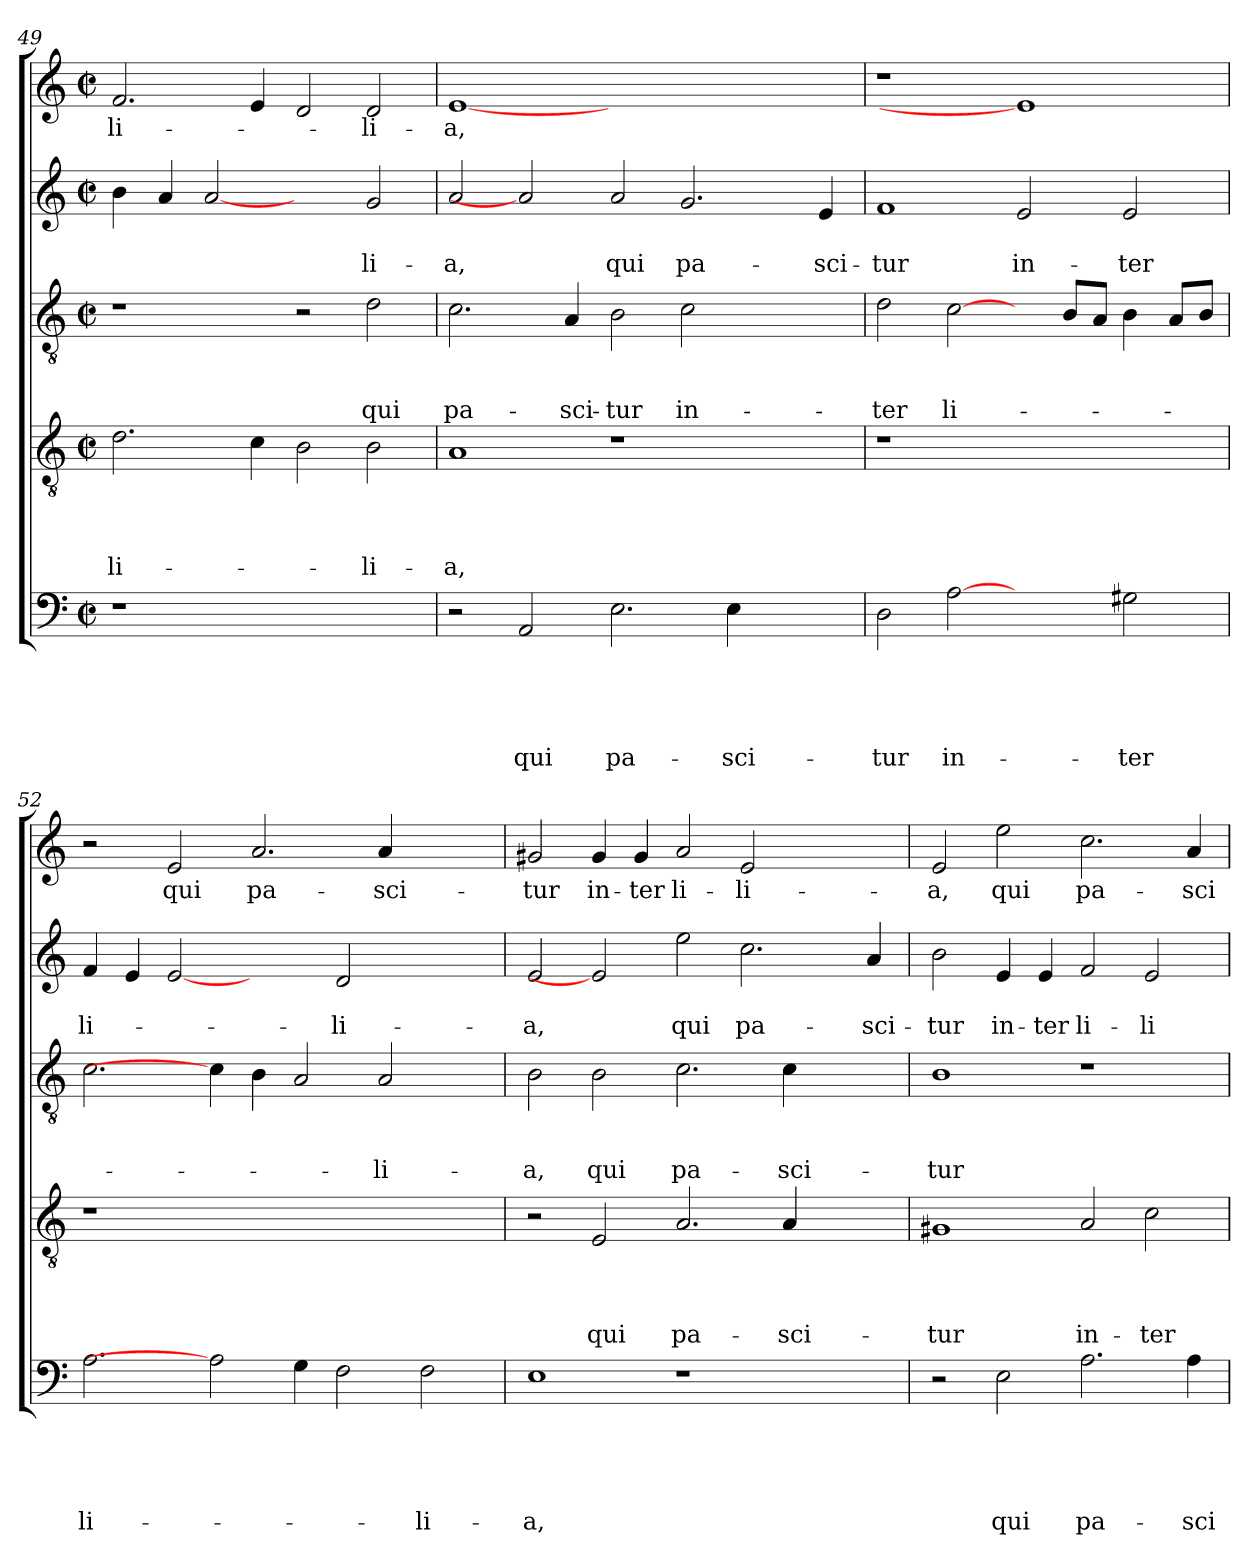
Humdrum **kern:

**kern	**text	**text	**text	**text	**text	**kern	**text	**text	**text	**text	**kern	**text	**text	**text	**kern	**text	**text	**kern	**text
*part5	*part5	*part5	*part5	*part5	*part5	*part4	*part4	*part4	*part4	*part4	*part3	*part3	*part3	*part3	*part2	*part2	*part2	*part1	*part1
*staff5	*staff5	*staff5	*staff5	*staff5	*staff5	*staff4	*staff4	*staff4	*staff4	*staff4	*staff3	*staff3	*staff3	*staff3	*staff2	*staff2	*staff2	*staff1	*staff1
!!LO:PB:g=z
*clefF4	*	*	*	*	*	*clefGv2	*	*	*	*	*clefGv2	*	*	*	*clefG2	*	*	*clefG2	*
*k[]	*	*	*	*	*	*k[]	*	*	*	*	*k[]	*	*	*	*k[]	*	*	*k[]	*
*C:	*	*	*	*	*	*C:	*	*	*	*	*C:	*	*	*	*C:	*	*	*C:	*
*M2/2	*	*	*	*	*	*M2/2	*	*	*	*	*M2/2	*	*	*	*M2/2	*	*	*M2/2	*
*met(c|)	*	*	*	*	*	*met(c|)	*	*	*	*	*met(c|)	*	*	*	*met(c|)	*	*	*met(c|)	*
=49	=49	=49	=49	=49	=49	=49	=49	=49	=49	=49	=49	=49	=49	=49	=49	=49	=49	=49	=49
1r	.	.	.	.	.	2.d\	.	.	.	li-	1r	.	.	.	4b\	.	.	2.f/	li-
.	.	.	.	.	.	.	.	.	.	.	.	.	.	.	4a/	.	.	.	.
.	.	.	.	.	.	.	.	.	.	.	.	.	.	.	[2a	.	.	.	.
.	.	.	.	.	.	4c\	.	.	.	.	.	.	.	.	.	.	.	4e/	.
1ryy	.	.	.	.	.	2B\	.	.	.	.	2r	.	.	.	2ryy	.	.	2d/	.
.	.	.	.	.	.	2B\	.	.	.	-li-	2d\	.	.	qui	2g/	.	-li-	2d/	-li-
=50	=50	=50	=50	=50	=50	=50	=50	=50	=50	=50	=50	=50	=50	=50	=50	=50	=50	=50	=50
2r	.	.	.	.	.	1A	.	.	.	-a,	2.c\	.	.	pa-	2a/	.	-a,	[1e	-a,
2AA/	.	.	.	.	qui	.	.	.	.	.	.	.	.	.	2a]	.	.	.	.
.	.	.	.	.	.	.	.	.	.	.	4A/	.	.	-sci-	.	.	.	.	.
2.E\	.	.	.	.	pa-	1r	.	.	.	.	2B\	.	.	-tur	2a/	.	qui	1.ryy	.
.	.	.	.	.	.	.	.	.	.	.	2c\	.	.	in-	2.g/	.	pa-	.	.
4E\	.	.	.	.	-sci-	.	.	.	.	.	.	.	.	.	.	.	.	.	.
2ryy	.	.	.	.	.	2ryy	.	.	.	.	2ryy	.	.	.	.	.	.	.	.
.	.	.	.	.	.	.	.	.	.	.	.	.	.	.	4e/	.	-sci-	.	.
=51	=51	=51	=51	=51	=51	=51	=51	=51	=51	=51	=51	=51	=51	=51	=51	=51	=51	=51	=51
2D\	.	.	.	.	-tur	1r	.	.	.	.	2d\	.	.	-ter	1f	.	-tur	1r	.
[2A	.	.	.	.	in-	.	.	.	.	.	[2c\	.	.	li-	.	.	.	.	.
2ryy	.	.	.	.	.	1ryy	.	.	.	.	4ryy	.	.	.	2e/	.	in-	1e]	.
.	.	.	.	.	.	.	.	.	.	.	8B/L	.	.	.	.	.	.	.	.
.	.	.	.	.	.	.	.	.	.	.	8A/J	.	.	.	.	.	.	.	.
2G#X\	.	.	.	.	-ter	.	.	.	.	.	4B\	.	.	.	2e/	.	-ter	.	.
.	.	.	.	.	.	.	.	.	.	.	8A/L	.	.	.	.	.	.	.	.
.	.	.	.	.	.	.	.	.	.	.	8B/J	.	.	.	.	.	.	.	.
=52	=52	=52	=52	=52	=52	=52	=52	=52	=52	=52	=52	=52	=52	=52	=52	=52	=52	=52	=52
2.A\	.	.	.	.	li-	1r	.	.	.	.	2.c\	.	.	.	4f/	.	li-	2r	.
.	.	.	.	.	.	.	.	.	.	.	.	.	.	.	4e/	.	.	.	.
.	.	.	.	.	.	.	.	.	.	.	.	.	.	.	[2e	.	.	2e/	qui
2A]	.	.	.	.	.	.	.	.	.	.	4c\]	.	.	.	.	.	.	.	.
.	.	.	.	.	.	1.ryy	.	.	.	.	4B\	.	.	.	2ryy	.	.	2.a/	pa-
4G\	.	.	.	.	.	.	.	.	.	.	2A/	.	.	.	.	.	.	.	.
2F\	.	.	.	.	.	.	.	.	.	.	.	.	.	.	2d/	.	-li-	.	.
.	.	.	.	.	.	.	.	.	.	.	2A/	.	.	-li-	.	.	.	4a/	-sci-
2F\	.	.	.	.	-li-	.	.	.	.	.	.	.	.	.	2ryy	.	.	2ryy	.
.	.	.	.	.	.	.	.	.	.	.	4ryy	.	.	.	.	.	.	.	.
=53	=53	=53	=53	=53	=53	=53	=53	=53	=53	=53	=53	=53	=53	=53	=53	=53	=53	=53	=53
1E	.	.	.	.	-a,	2r	.	.	.	.	2B\	.	.	-a,	2e/	.	-a,	2g#X/	-tur
.	.	.	.	.	.	2E/	.	.	.	qui	2B\	.	.	qui	2e]	.	.	4g#/	in-
.	.	.	.	.	.	.	.	.	.	.	.	.	.	.	.	.	.	4g#/	-ter
1r	.	.	.	.	.	2.A/	.	.	.	pa-	2.c\	.	.	pa-	2ee\	.	qui	2a/	li-
.	.	.	.	.	.	.	.	.	.	.	.	.	.	.	2.cc\	.	pa-	2e/	-li-
.	.	.	.	.	.	4A/	.	.	.	-sci-	4c\	.	.	-sci-	.	.	.	.	.
2ryy	.	.	.	.	.	2ryy	.	.	.	.	2ryy	.	.	.	.	.	.	2ryy	.
.	.	.	.	.	.	.	.	.	.	.	.	.	.	.	4a/	.	-sci-	.	.
=54	=54	=54	=54	=54	=54	=54	=54	=54	=54	=54	=54	=54	=54	=54	=54	=54	=54	=54	=54
2r	.	.	.	.	.	1G#X	.	.	.	-tur	1B	.	.	-tur	2b\	.	-tur	2e/	-a,
2E\	.	.	.	.	qui	.	.	.	.	.	.	.	.	.	4e/	.	in-	2ee\	qui
.	.	.	.	.	.	.	.	.	.	.	.	.	.	.	4e/	.	-ter	.	.
2.A\	.	.	.	.	pa-	2A/	.	.	.	in-	1r	.	.	.	2f/	.	li-	2.cc\	pa-
.	.	.	.	.	.	2c\	.	.	.	-ter	.	.	.	.	2e/	.	-li-	.	.
4A\	.	.	.	.	-sci-	.	.	.	.	.	.	.	.	.	.	.	.	4a/	-sci-
=	=	=	=	=	=	=	=	=	=	=	=	=	=	=	=	=	=	=	=
*-	*-	*-	*-	*-	*-	*-	*-	*-	*-	*-	*-	*-	*-	*-	*-	*-	*-	*-	*-
